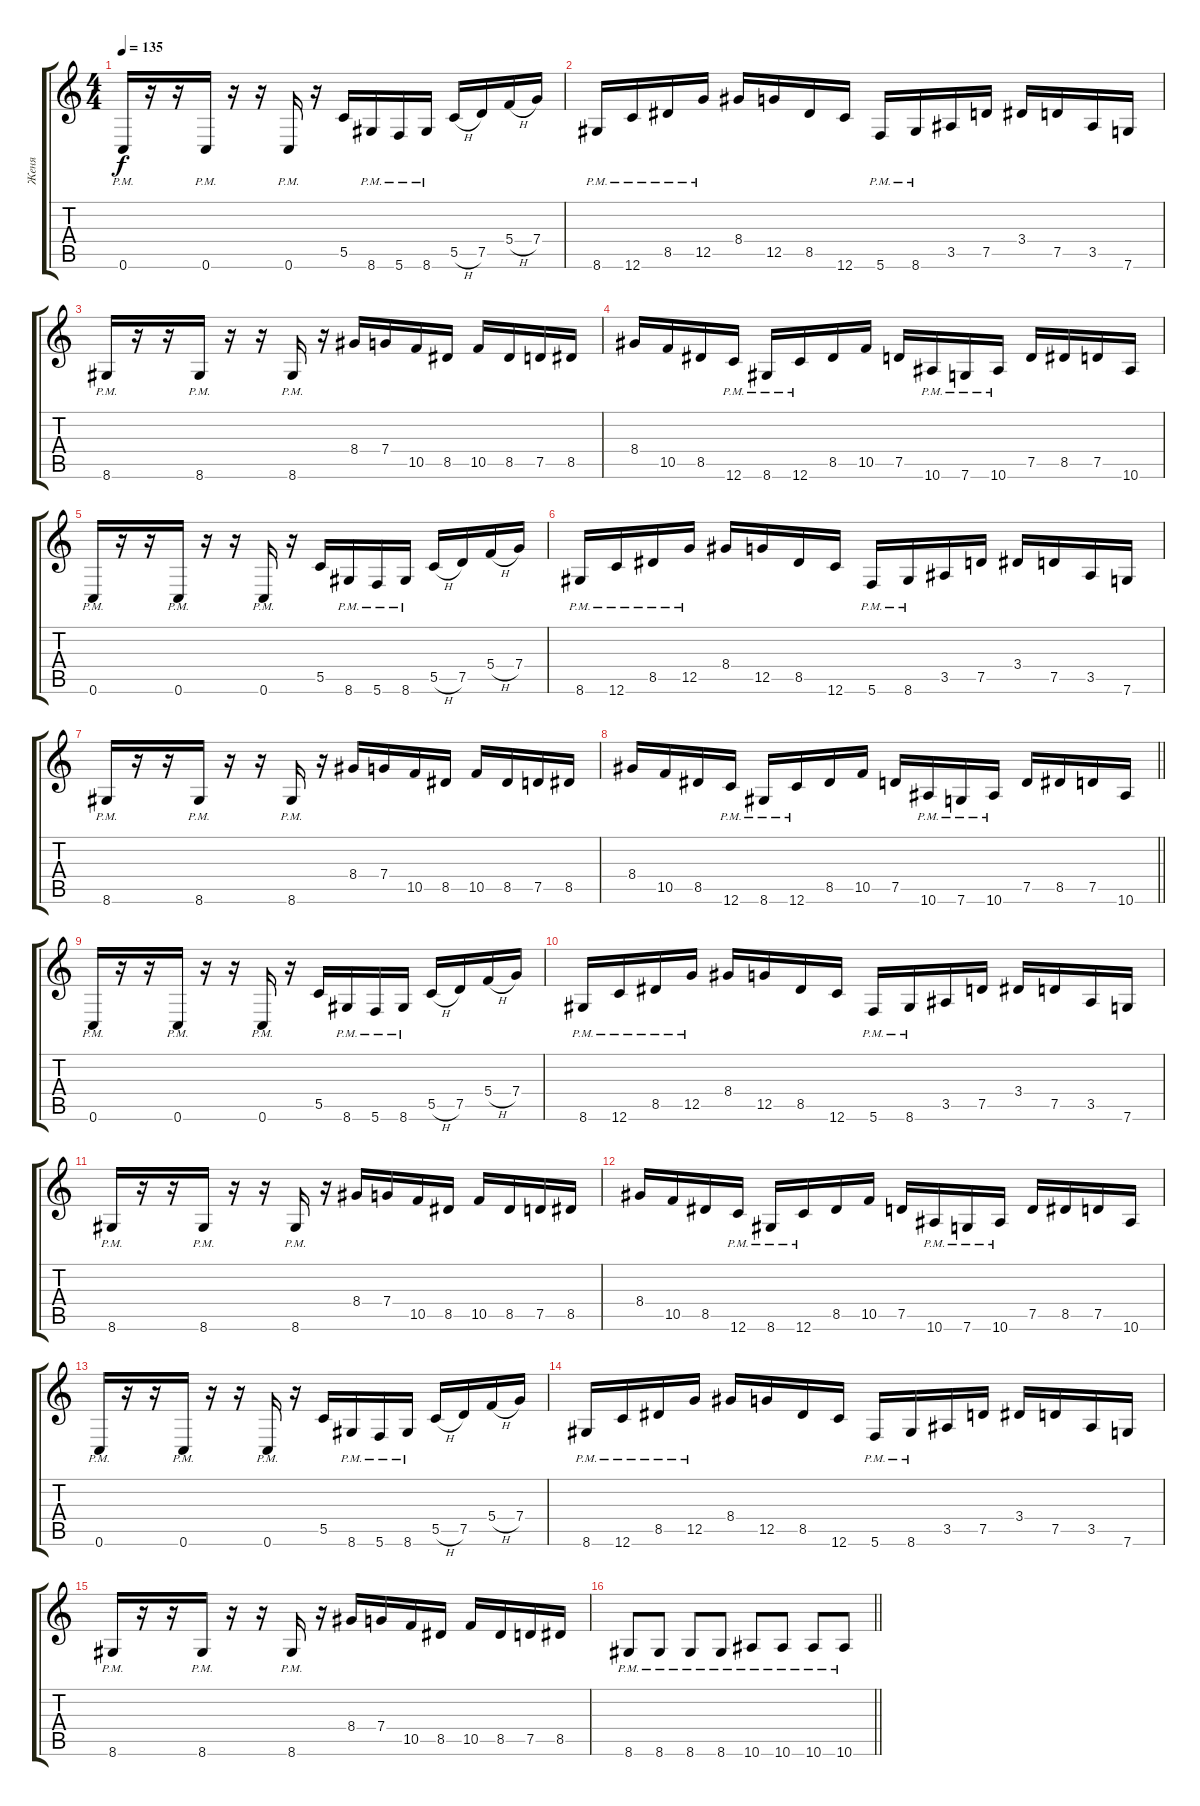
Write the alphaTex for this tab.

\track ("Женя" "Женя") {instrument distortionguitar}
\staff {score tabs}
\tuning (D4 A3 F3 C3 G2 C2) {hide}
\ts (4 4)
\section ("" "")
\tempo 135
\clef g2
\ks c
0.6{pm}.16{dy f} r.16 r.16 0.6{pm}.16 r.16 r.16 0.6{pm}.16 r.16 5.5.16 8.6{pm}.16 5.6{pm}.16 8.6{pm}.16 5.5{h}.16 7.5.16 5.4{h}.16 7.4.16 |
8.6{pm}.16 12.6{pm}.16 8.5{pm}.16 12.5{pm}.16 8.4.16 12.5.16 8.5.16 12.6.16 5.6{pm}.16 8.6{pm}.16 3.5.16 7.5.16 3.4.16 7.5.16 3.5.16 7.6.16 |
8.6{pm}.16 r.16 r.16 8.6{pm}.16 r.16 r.16 8.6{pm}.16 r.16 8.4.16 7.4.16 10.5.16 8.5.16 10.5.16 8.5.16 7.5.16 8.5.16 |
8.4.16 10.5.16 8.5.16 12.6{pm}.16 8.6{pm}.16 12.6{pm}.16 8.5.16 10.5.16 7.5.16 10.6{pm}.16 7.6{pm}.16 10.6{pm}.16 7.5.16 8.5.16 7.5.16 10.6.16 |
0.6{pm}.16 r.16 r.16 0.6{pm}.16 r.16 r.16 0.6{pm}.16 r.16 5.5.16 8.6{pm}.16 5.6{pm}.16 8.6{pm}.16 5.5{h}.16 7.5.16 5.4{h}.16 7.4.16 |
8.6{pm}.16 12.6{pm}.16 8.5{pm}.16 12.5{pm}.16 8.4.16 12.5.16 8.5.16 12.6.16 5.6{pm}.16 8.6{pm}.16 3.5.16 7.5.16 3.4.16 7.5.16 3.5.16 7.6.16 |
8.6{pm}.16 r.16 r.16 8.6{pm}.16 r.16 r.16 8.6{pm}.16 r.16 8.4.16 7.4.16 10.5.16 8.5.16 10.5.16 8.5.16 7.5.16 8.5.16 |
\barLineRight lightlight
8.4.16 10.5.16 8.5.16 12.6{pm}.16 8.6{pm}.16 12.6{pm}.16 8.5.16 10.5.16 7.5.16 10.6{pm}.16 7.6{pm}.16 10.6{pm}.16 7.5.16 8.5.16 7.5.16 10.6.16 |
\section ("" "")
0.6{pm}.16 r.16 r.16 0.6{pm}.16 r.16 r.16 0.6{pm}.16 r.16 5.5.16 8.6{pm}.16 5.6{pm}.16 8.6{pm}.16 5.5{h}.16 7.5.16 5.4{h}.16 7.4.16 |
8.6{pm}.16 12.6{pm}.16 8.5{pm}.16 12.5{pm}.16 8.4.16 12.5.16 8.5.16 12.6.16 5.6{pm}.16 8.6{pm}.16 3.5.16 7.5.16 3.4.16 7.5.16 3.5.16 7.6.16 |
8.6{pm}.16 r.16 r.16 8.6{pm}.16 r.16 r.16 8.6{pm}.16 r.16 8.4.16 7.4.16 10.5.16 8.5.16 10.5.16 8.5.16 7.5.16 8.5.16 |
8.4.16 10.5.16 8.5.16 12.6{pm}.16 8.6{pm}.16 12.6{pm}.16 8.5.16 10.5.16 7.5.16 10.6{pm}.16 7.6{pm}.16 10.6{pm}.16 7.5.16 8.5.16 7.5.16 10.6.16 |
0.6{pm}.16 r.16 r.16 0.6{pm}.16 r.16 r.16 0.6{pm}.16 r.16 5.5.16 8.6{pm}.16 5.6{pm}.16 8.6{pm}.16 5.5{h}.16 7.5.16 5.4{h}.16 7.4.16 |
8.6{pm}.16 12.6{pm}.16 8.5{pm}.16 12.5{pm}.16 8.4.16 12.5.16 8.5.16 12.6.16 5.6{pm}.16 8.6{pm}.16 3.5.16 7.5.16 3.4.16 7.5.16 3.5.16 7.6.16 |
8.6{pm}.16 r.16 r.16 8.6{pm}.16 r.16 r.16 8.6{pm}.16 r.16 8.4.16 7.4.16 10.5.16 8.5.16 10.5.16 8.5.16 7.5.16 8.5.16 |
\barLineRight lightlight
8.6{pm}.8 8.6{pm}.8 8.6{pm}.8 8.6{pm}.8 10.6{pm}.8 10.6{pm}.8 10.6{pm}.8 10.6{pm}.8
